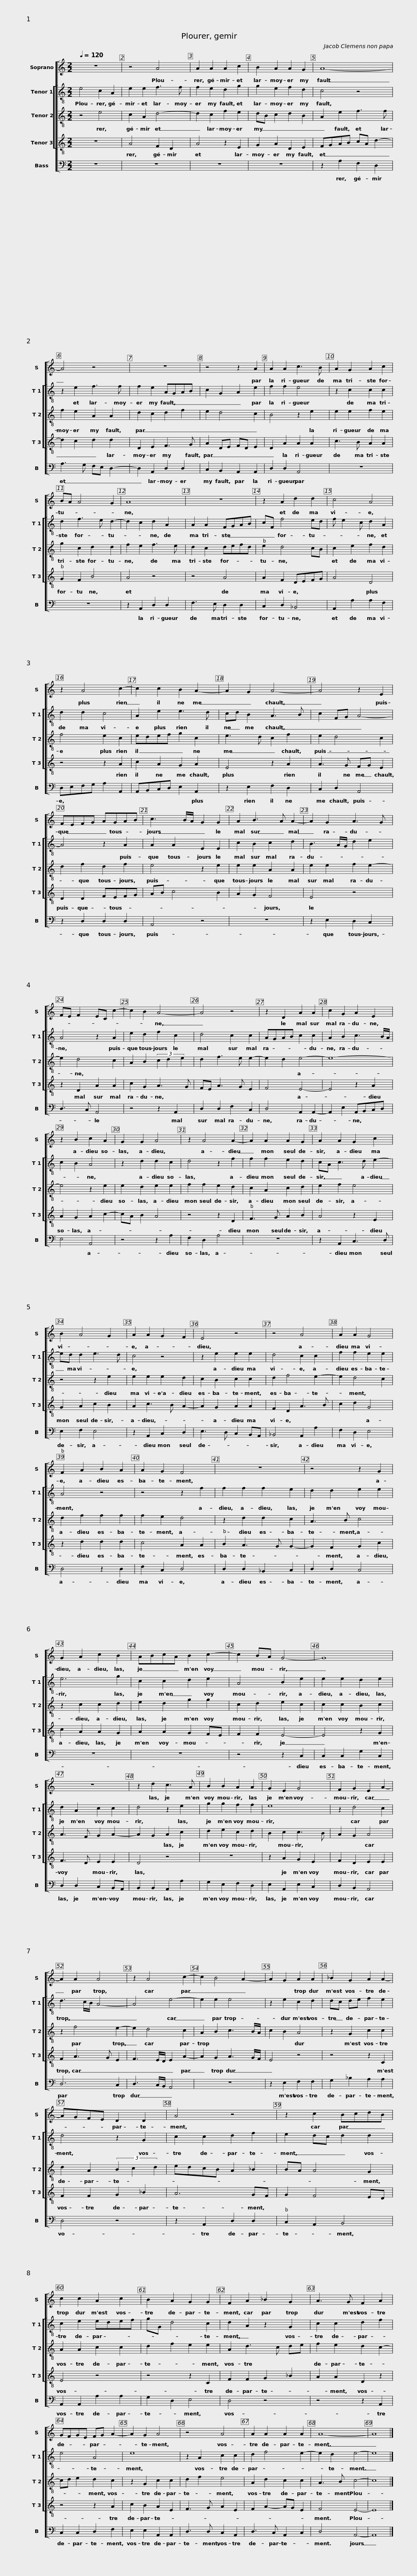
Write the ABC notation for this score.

X:1
%%score [ 1 [ 2 3 4 ] 5 ]
L:1/8
Q:1/4=120
M:2/2
I:linebreak $
K:C
V:1 treble
V:2 treble-8
V:3 treble-8
V:4 treble-8
V:5 bass
V:1
 z8 | z4 A4 | A2 A2 A2 c2 | B2 A2 A2 G2 | A8- |$ %5
 A4 z4 | z8 | z4 z2 A2 | A2 A2 c3 B |$ A2 G2 A2 c2 | %10
 BA A4 G2 |$ A8 | z8 | z2 A2 d2 d2 | c4 A4 | %15
 z2 A4 c2- |$ c2 c2 B2 A2- |$ A2 G2 A4- | A4 z2 E2 | FEFG AGAB | %20
 c3 B/A/ G2 G2 |$ A2 B3 A A2- | A2 G2 A3 G |$ FE F2 EC c2- | c2 B2 A4- | %25
 A4 z4 | z2 D2 A2 A2 | c2 G2 A2 E2 |$ z2 B2 c2 A2 |$ G2 G2 A4 | %30
 z2 A4 A2- | A2 A2 A2 G2 | A2 A2 G2 c2 | B2 A4 G2 |$ A2 A2 G2 F2 |$ %35
 E4 z4 | z4 A4 | A2 A2 G4 | F2 A2 B2 A2 | A2 G2 F4 |$ %40
 z8 |$ z4 z2 G2 | G2 A2 c2 B2 | ABcA B2 c2- | c2 BA G4- |$ %45
 G8 | z8 |$ z2 d2 c3 A | B2 B2 A2 A2 | G2 E2 G4 | %50
 F2 G2 E2 A2- |$ A2 A2 A4 | z2 A4 c2- |$ c2 B4 A2- | A2 G2 A2 A2 | %55
 _B2 G2 A2 A2- | AGFE D2 D2 | A4 z4 |$ z2 c2 BcdB | c2 c2 A2 c2 | %60
 B2 A2 G2 G2 | F2 A2 _B2 G2 | A3 G F2 A2 |$ GFGE FG A2- | A2 G2 A4 | %65
 z4 A4 | A2 A2 A2 A2 | A8- |$ A8 |] %69
V:2
 e4 c2 A2 | e2 e2 f3 f | f2 e2 d2 g2 | g2 e2 f2 d2 | c4 z4 |$ %5
 z2 e2 f3 f | f2 e2 AGAB | c2 G2 A2 e2 | f2 f2 e4 |$ z2 c2 c2 c2 | %10
 d2 f3 e d2- |$ d2 c2 d2 A2 | A2 A2 FGAB | cF f4 ed | f e2 c d2 A2 | %15
 d2 d2 c4 |$ A2 e2 e3 d |$ cd B2 A3 B | c2 FG A4- | A4 z2 A2 | %20
 A2 A2 E2 E2 |$ c2 B2 c2 d2 | B3 A/G/ d2 e2 |$ A4 z2 A2 | e2 d2 f2 c2 | %25
 d4 c2 c2 | AGAB c2 c2 | A2 B2 c3 B/A/ |$ c2 B2 A4 |$ z2 d2 d2 c2 | %30
 d4 z2 f2 | f2 f2 e2 d2 | cA c3 d e2- | ed d2 e3 d |$ c4 z4 |$ %35
 z2 e2 e2 e2 | d4 c2 c2 | f2 f2 e2 e2 | A4 z4 | z4 z2 f2 |$ %40
 f2 f2 f2 e2 |$ d2 d2 e2 e2 | e6 g2 | c2 c2 d2 e2 | A4 B2 e2 |$ %45
 e2 e2 d2 e2 | d2 A2 c2 c2 |$ d4 z2 e2 | g2 g2 f2 f2 | e8 | %50
 z2 d4 c2 |$ d3 c/B/ A4- | A4 e4- |$ e2 e2 e4 | z2 e2 c2 d2 | %55
 dc de f2 e2 | d4 z2 G2 | c2 c2 d2 f2 |$ e2 dc d2 d2 | c2 e2 edef | %60
 gG d4 c2 | d2 A2 z2 G2 | c2 c2 d2 f2 |$ e4 A4 | e8 | %65
 z2 A2 c2 c2 | d2 f4 e2- | e2 d2 e4- |$ e8 |] %69
V:3
 z4 e4 | c2 A2 d4- | d2 c2 f2 e2 | dB c2 d2 B2 | A2 e2 f3 f |$ %5
 f2 e2 A2 A2 | d2 c2 d2 f2 | e2 d4 c2 | B4 z2 e2 |$ e2 e2 f2 e2 | %10
 g2 c2 d2 d2 |$ f2 e2 f3 e | d2 c2 defd | e2 d4 cB | c2 e2 f2 d2 | %15
 f4 e2 c2 |$ edef g2 c2 |$ e3 d c2 f2 | e2 d4 c2 | d2 f2 d2 f2 | %20
 e4 z2 e2 |$ e2 e2 A2 A2 | e2 e2 f2 e2- |$ e2 d4 c2 | A2 B2 (3c2 d2 e2 | %25
 d2 f3 e e2- | e2 d2 e4- | e8- |$ e4 z2 e2 |$ e2 d2 e2 e2 | %30
 f2 f2 e2 d2 | c2 A2 c2 d2 | e2 f2 e4 | z4 z2 e2 |$ e2 e2 e2 d2 |$ %35
 c2 B2 c2 c2 | d2 f4 e2- | e2 d4 c2 | d2 f2 f2 f2 | f2 e2 d4 |$ %40
 z2 d2 d2 c2 |$ A3 B c4 | z2 c2 c2 d2 | e2 d2 g2 g2 | c2 d2 e2 c2 |$ %45
 c2 c2 B2 c2 | A3 F G2 A2- |$ A2 G2 A2 c2 | d2 e2 c2 d2 | B2 c2 c3 B | %50
 A2 G2 A4 |$ z2 f4 e2- | e2 d4 c2 |$ A2 B2 c3 B/A/ | c2 B2 A4 | %55
 z2 G2 c2 c2 | d2 A2 (3B2 c2 d2 | edcB A2 _B2 |$ BA A4 G2 | A2 A2 c2 c2 | %60
 d2 f2 e2 e2 | A2 d3 c de | f2 e2 d2 c2- |$ cd e2 d2 c2 | z2 G2 c2 c2 | %65
 d2 f2 e4 | A2 d2 c2 c2 | A3 B c4- |$ c8 |] %69
V:4
 z8 | A4 F2 D2 | A4 z2 E2 | G2 A2 D2 E2 | FGAB cA d2- |$ %5
 d2 c2 d2 d2 | D2 E2 F3 G | A2 DE FD E2 | D2 A2 A2 A2 |$ c3 B A2 A2 | %10
 G2 F2 B4 |$ A4 z4 | z4 A4 | A2 F2 DEFG | A4 D4 | %15
 z4 z2 A2 |$ c2 A2 G2 A2 |$ E4 z2 A2 | A3 G FG E2 | D2 D2 FEFG | %20
 AB c4 B2 |$ A2 G2 F4 | E4 z4 |$ z2 D2 A2 A2 | c2 G2 A3 G | %25
 FE A3 G E2 | F4 E4- | E4 z2 A2 |$ A2 G2 A2 c2- |$ cA B2 A4 | %30
 z4 z2 D2 | F3 G A2 B2 | A4 z2 E2 | G2 A2 c2 B2 |$ A2 c3 B A2- |$ %35
 A2 G2 A2 A2 | F2 D2 A3 B | c2 d2 G4 | z2 d2 d2 d2 | c4 A2 A2 |$ %40
 B2 A3 G G2- |$ G2 F2 G2 c2 | c2 A2 A2 G2 | A2 A2 G2 FE | F2 F2 E4- |$ %45
 E4 z2 G2 | F3 D E2 E2 |$ D4 z4 | z8 | z2 A2 G2 E2 | %50
 F2 D2 E2 E2 |$ F2 A3 G E2 | F3 E/D/ E2 A2- |$ A2 G2 A3 G/F/ | E4 z4 | %55
 z4 z2 C2 | F2 F2 G2 _B2 | A6 GF |$ G2 F4 ED | E4 z4 | %60
 z4 z2 C2 | F2 F2 G2 _B2 | A2 A2 D2 z2 |$ z4 z2 A2 | c2 B2 A2 E2 | %65
 F3 G A2 E2 | F2 A2- AG E2 | F4 E4- |$ E8 |] %69
V:5
 z8 | z8 | z8 | z8 | z2 A,2 F,2 D,2 |$ %5
 A,3 G, F,E, D,2- | D,2 A,,2 D,2 D,2 | C,2 B,,2 A,,2 A,,2 | D,2 D,2 A,,4 |$ z8 | %10
 z8 |$ z2 A,,2 D,2 D,2 | F,3 E, D,2 D,2 | C,2 D,2 _B,,4 | A,,2 A,2 A,2 F,2 | %15
 D,E,F,G, A,2 A,,2 |$ A,,B,,C,D, E,2 A,,2 |$ z2 E,2 F,2 D,2 | C,2 D,2 A,,4 | z2 D,2 D,2 D,2 | %20
 A,,4 z4 |$ z8 | z2 E,2 D,2 C,2 |$ D,3 C, A,,4 | z4 z2 A,,2 | %25
 D,2 D,2 F,2 C,2 | D,4 A,,2 A,,2- | A,,2 E,2 A,,B,,C,D, |$ E,4 A,,4 |$ z4 z2 A,2 | %30
 F,2 D,2 A,4 | z8 | z2 A,,2 C,3 D, | E,2 F,2 E,4 |$ z2 A,,2 C,2 D,2 |$ %35
 E,3 D, C,2 B,,A,, | _B,,4 A,,2 A,2 | F,2 D,2 E,4 | D,4 z2 D,2 | F,2 C,2 D,4 |$ %40
 D,2 D,2 _B,,2 C,2 |$ D,2 D,2 C,4 | z8 | z8 | z4 z2 C,2 |$ %45
 C,2 C,2 G,2 C,2 | D,2 D,2 C,2 B,,A,, |$ B,,2 B,,2 A,,2 A,2 | G,2 E,2 F,2 D,2 | E,2 A,,2 E,2 C,2 | %50
 D,2 B,,2 A,,4 |$ D,6 C,2 | D,3 C,/B,,/ A,,4 |$ z8 | z2 E,2 F,2 F,2 | %55
 G,2 _B,2 A,2 A,2 | D,4 z4 | z2 A,,2 D,2 D,2 |$ C,2 A,,2 B,,4 | A,,2 A,,2 A,2 A,2 | %60
 G,2 D,2 E,4 | D,4 z4 | z4 z2 A,,2 |$ C,2 C,2 D,2 F,2 | E,2 E,2 A,,2 A,,2 | %65
 D,3 D, C,2 A,,2 | D,3 C, A,,2 C,2 | D,4 A,,4- |$ A,,8 |] %69
